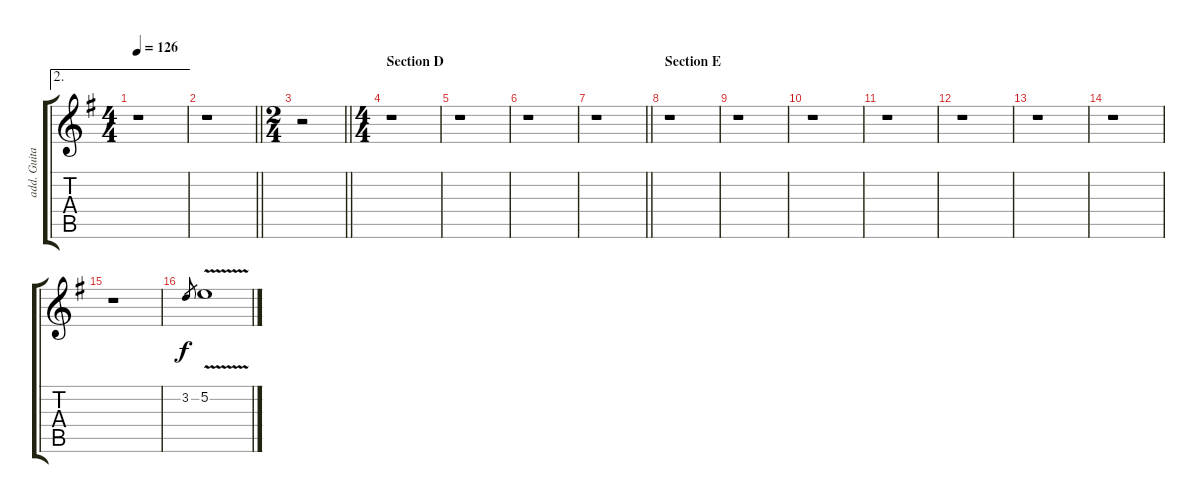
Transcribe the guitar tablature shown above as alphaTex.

\track ("add. Guitar" "add. Guita") {instrument overdrivenguitar}
\staff {score tabs}
\tuning (E4 B3 G3 D3 A2 E2) {hide}
\ae 2
\ts (4 4)
\tempo 126
\clef g2
\ks eminor
r.1{dy f} |
\barLineRight lightlight
r.1 |
\ts (2 4)
\barLineRight lightlight
r.2 |
\ts (4 4)
\section ("" "Section D")
r.1 |
r.1 |
r.1 |
\barLineRight lightlight
r.1 |
\section ("" "Section E")
r.1 |
r.1 |
r.1 |
r.1 |
r.1 |
r.1 |
r.1 |
r.1 |
3.2.8{gr} 5.2{v}.1{instrument overdrivenguitar}
